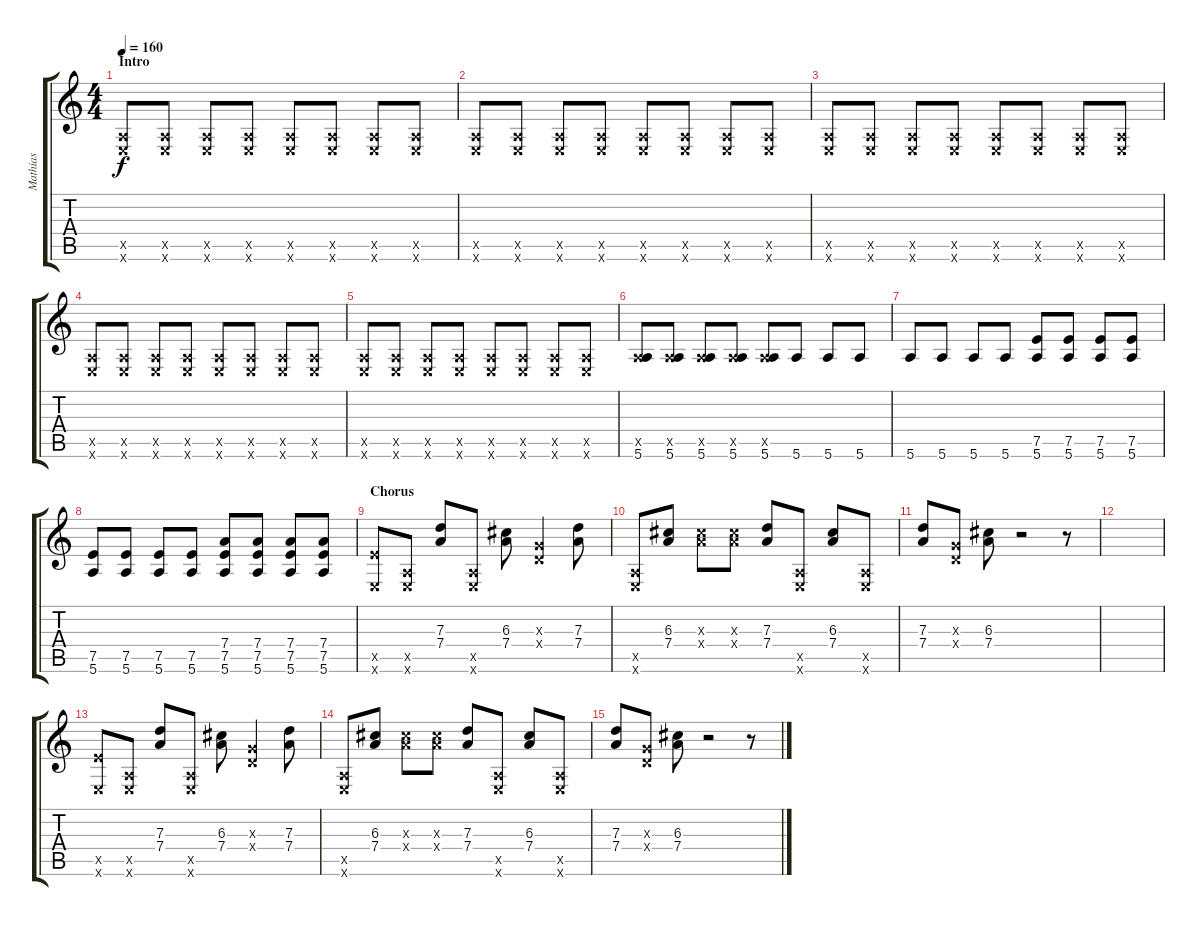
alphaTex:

\track ("Mathias" "Mathias") {instrument distortionguitar}
\staff {score tabs}
\tuning (E4 B3 G3 D3 A2 E2) {hide}
\ts (4 4)
\section ("" "Intro")
\tempo 160
\clef g2
\ks c
(0.5{x} 0.6{x}).8{dy f instrument distortionguitar} (0.5{x} 0.6{x}).8 (0.5{x} 0.6{x}).8 (0.5{x} 0.6{x}).8 (0.5{x} 0.6{x}).8 (0.5{x} 0.6{x}).8 (0.5{x} 0.6{x}).8 (0.5{x} 0.6{x}).8 |
(0.5{x} 0.6{x}).8 (0.5{x} 0.6{x}).8 (0.5{x} 0.6{x}).8 (0.5{x} 0.6{x}).8 (0.5{x} 0.6{x}).8 (0.5{x} 0.6{x}).8 (0.5{x} 0.6{x}).8 (0.5{x} 0.6{x}).8 |
(0.5{x} 0.6{x}).8 (0.5{x} 0.6{x}).8 (0.5{x} 0.6{x}).8 (0.5{x} 0.6{x}).8 (0.5{x} 0.6{x}).8 (0.5{x} 0.6{x}).8 (0.5{x} 0.6{x}).8 (0.5{x} 0.6{x}).8 |
(0.5{x} 0.6{x}).8 (0.5{x} 0.6{x}).8 (0.5{x} 0.6{x}).8 (0.5{x} 0.6{x}).8 (0.5{x} 0.6{x}).8 (0.5{x} 0.6{x}).8 (0.5{x} 0.6{x}).8 (0.5{x} 0.6{x}).8 |
(0.5{x} 0.6{x}).8 (0.5{x} 0.6{x}).8 (0.5{x} 0.6{x}).8 (0.5{x} 0.6{x}).8 (0.5{x} 0.6{x}).8 (0.5{x} 0.6{x}).8 (0.5{x} 0.6{x}).8 (0.5{x} 0.6{x}).8 |
(0.5{x} 5.6).8 (0.5{x} 5.6).8 (0.5{x} 5.6).8 (0.5{x} 5.6).8 (0.5{x} 5.6).8 5.6.8 5.6.8 5.6.8 |
5.6.8 5.6.8 5.6.8 5.6.8 (7.5 5.6).8 (7.5 5.6).8 (7.5 5.6).8 (7.5 5.6).8 |
(7.5 5.6).8 (7.5 5.6).8 (7.5 5.6).8 (7.5 5.6).8 (7.4 7.5 5.6).8 (7.4 7.5 5.6).8 (7.4 7.5 5.6).8 (7.4 7.5 5.6).8 |
\section ("" "Chorus")
(7.5{x} 0.6{x}).8 (0.5{x} 0.6{x}).8 (7.3 7.4).8 (0.5{x} 0.6{x}).8 (6.3 7.4).8 (0.3{x} 0.4{x}).4 (7.3 7.4).8 |
(0.5{x} 0.6{x}).8 (6.3 7.4).8 (6.3{x} 7.4{x}).8 (6.3{x} 7.4{x}).8 (7.3 7.4).8 (0.5{x} 0.6{x}).8 (6.3 7.4).8 (0.5{x} 0.6{x}).8 |
(7.3 7.4).8 (0.3{x} 0.4{x}).8 (6.3 7.4).8 r.2 r.8 |
|
(7.5{x} 0.6{x}).8 (0.5{x} 0.6{x}).8 (7.3 7.4).8 (0.5{x} 0.6{x}).8 (6.3 7.4).8 (0.3{x} 0.4{x}).4 (7.3 7.4).8 |
(0.5{x} 0.6{x}).8 (6.3 7.4).8 (6.3{x} 7.4{x}).8 (6.3{x} 7.4{x}).8 (7.3 7.4).8 (0.5{x} 0.6{x}).8 (6.3 7.4).8 (0.5{x} 0.6{x}).8 |
(7.3 7.4).8 (0.3{x} 0.4{x}).8 (6.3 7.4).8 r.2 r.8
